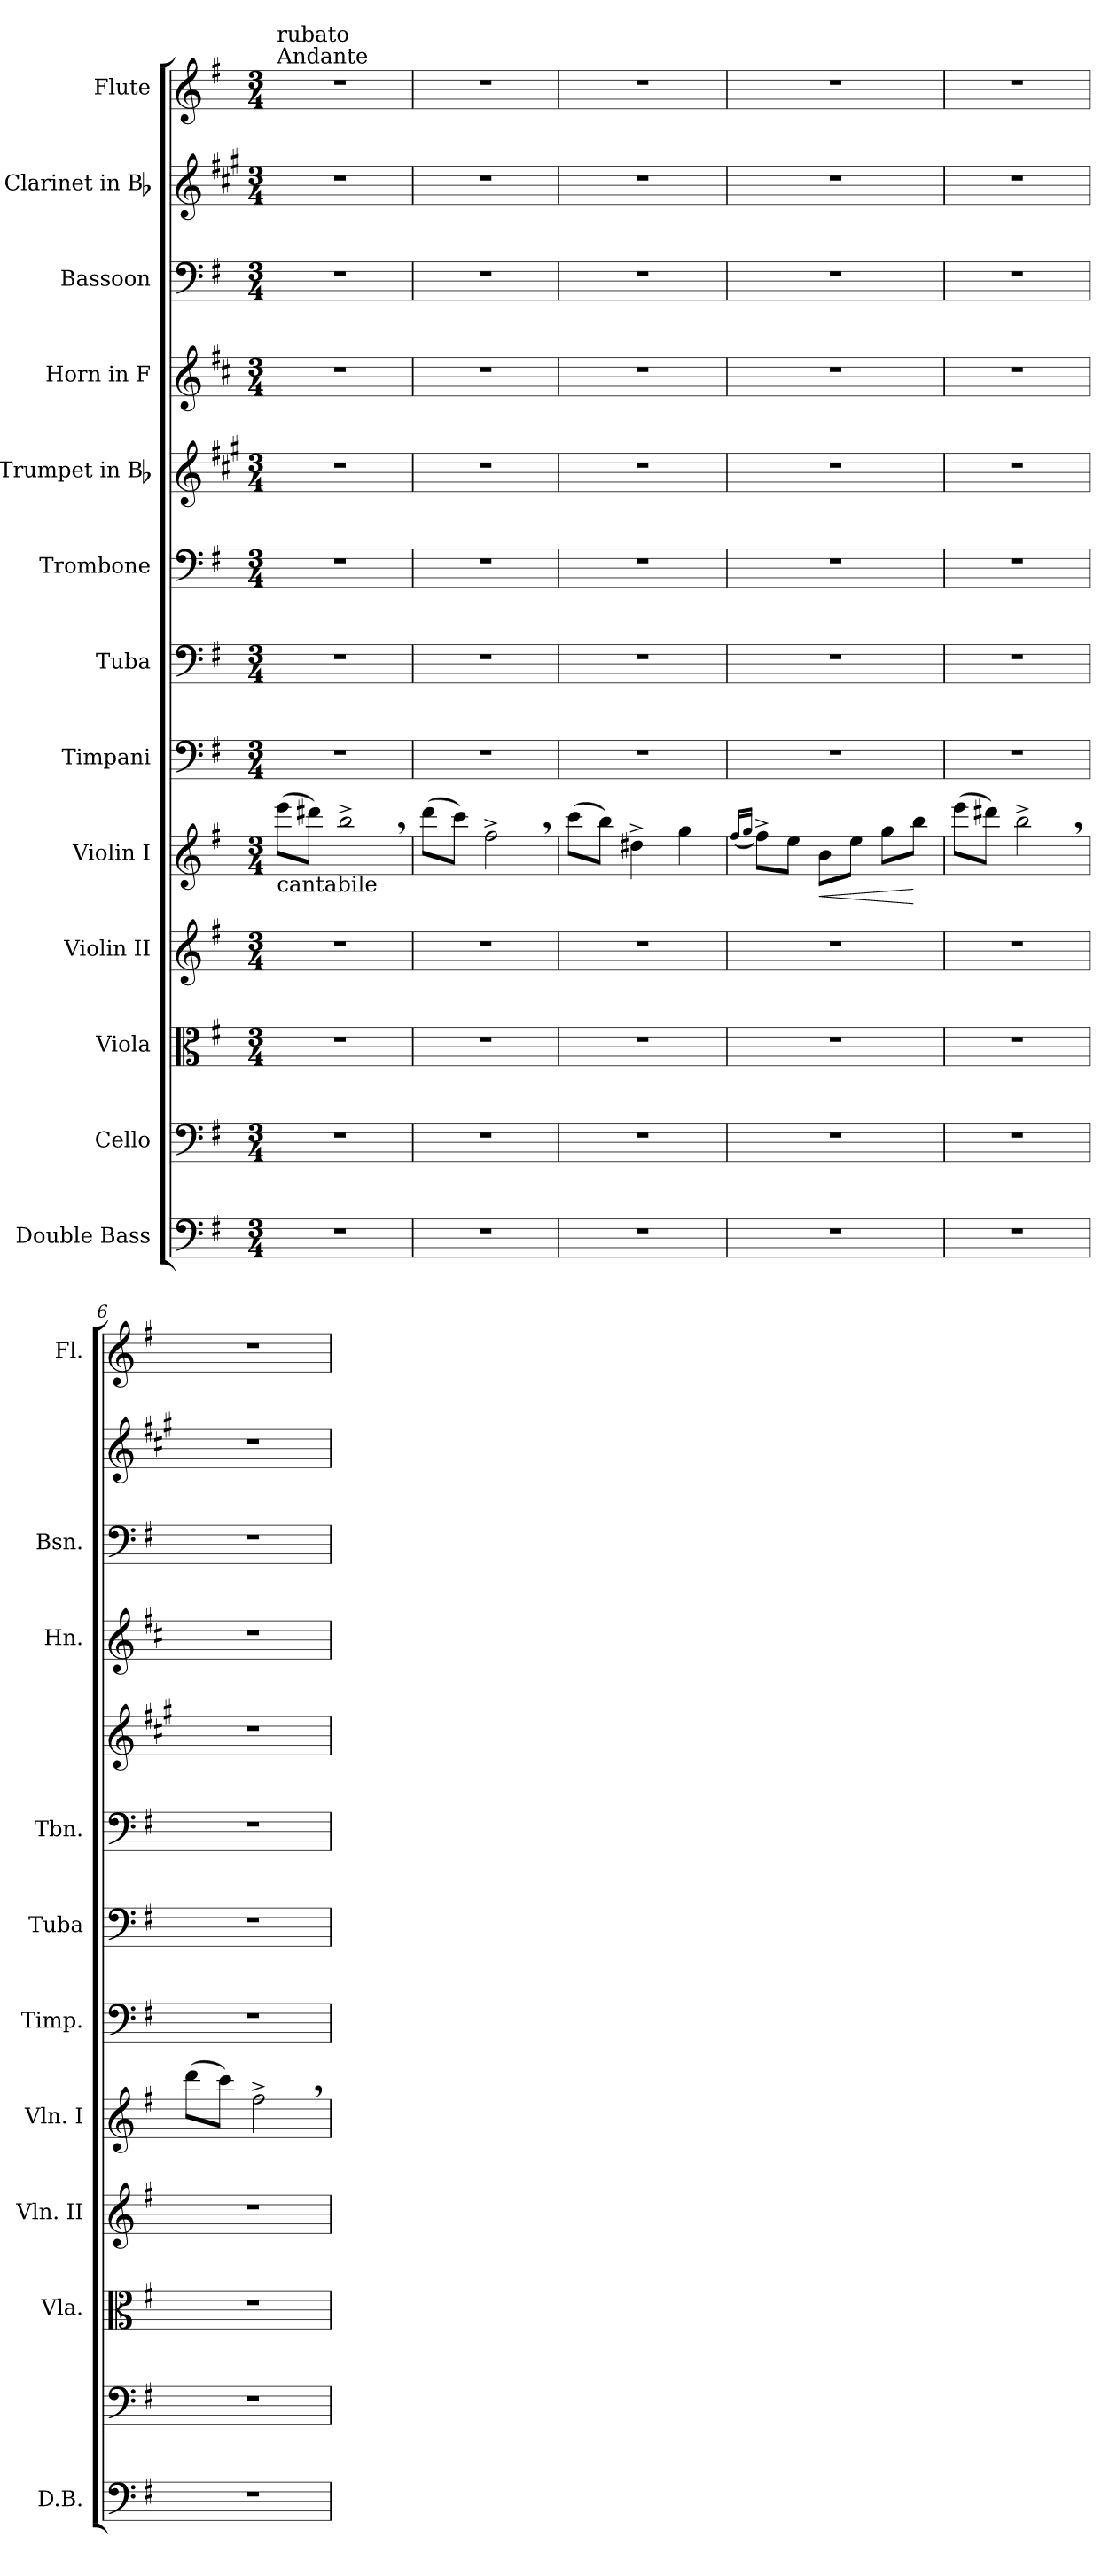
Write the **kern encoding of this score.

**kern	**kern	**kern	**kern	**kern	**dynam	**kern	**kern	**kern	**kern	**kern	**kern	**kern	**kern
*part13	*part12	*part11	*part10	*part9	*part9	*part8	*part7	*part6	*part5	*part4	*part3	*part2	*part1
*staff13	*staff12	*staff11	*staff10	*staff9	*staff9	*staff8	*staff7	*staff6	*staff5	*staff4	*staff3	*staff2	*staff1
*I"Double Bass	*I"Cello	*I"Viola	*I"Violin II	*I"Violin I	*	*I"Timpani	*I"Tuba	*I"Trombone	*I"Trumpet in Bb	*I"Horn in F	*I"Bassoon	*I"Clarinet in Bb	*I"Flute
*I'D.B.	*	*I'Vla.	*I'Vln. II	*I'Vln. I	*	*I'Timp.	*I'Tuba	*I'Tbn.	*	*I'Hn.	*I'Bsn.	*	*I'Fl.
*clefF4	*clefF4	*clefC3	*clefG2	*clefG2	*	*clefF4	*clefF4	*clefF4	*clefG2	*clefG2	*clefF4	*clefG2	*clefG2
*ITrd7c12	*	*	*	*	*	*	*	*	*ITrd1c2	*ITrd4c7	*	*ITrd1c2	*
*k[f#]	*k[f#]	*k[f#]	*k[f#]	*k[f#]	*	*k[f#]	*k[f#]	*k[f#]	*k[f#]	*k[f#]	*k[f#]	*k[f#]	*k[f#]
*G:	*G:	*G:	*G:	*G:	*	*G:	*G:	*G:	*G:	*G:	*G:	*G:	*G:
*M3/4	*M3/4	*M3/4	*M3/4	*M3/4	*	*M3/4	*M3/4	*M3/4	*M3/4	*M3/4	*M3/4	*M3/4	*M3/4
*MM84	*MM84	*MM84	*MM84	*MM84	*	*MM84	*MM84	*MM84	*MM84	*MM84	*MM84	*MM84	*MM84
=1	=1	=1	=1	=1	=1	=1	=1	=1	=1	=1	=1	=1	=1
!	!	!	!	!	!	!	!	!	!	!	!	!	!LO:TX:a:t=Andante
!	!	!	!	!	!	!	!	!	!	!	!	!	!LO:TX:a:t=rubato
!	!	!	!	!LO:TX:b:t=cantabile	!	!	!	!	!	!	!	!	!
2.r	2.r	2.r	2.r	(8eee\L	.	2.r	2.r	2.r	2.r	2.r	2.r	2.r	2.r
.	.	.	.	8ddd#X\J)	.	.	.	.	.	.	.	.	.
.	.	.	.	2bb^,\	.	.	.	.	.	.	.	.	.
=2	=2	=2	=2	=2	=2	=2	=2	=2	=2	=2	=2	=2	=2
2.r	2.r	2.r	2.r	(8ddd\L	.	2.r	2.r	2.r	2.r	2.r	2.r	2.r	2.r
.	.	.	.	8ccc\J)	.	.	.	.	.	.	.	.	.
.	.	.	.	2ff#^,\	.	.	.	.	.	.	.	.	.
=3	=3	=3	=3	=3	=3	=3	=3	=3	=3	=3	=3	=3	=3
2.r	2.r	2.r	2.r	(8ccc\L	.	2.r	2.r	2.r	2.r	2.r	2.r	2.r	2.r
.	.	.	.	8bb\J)	.	.	.	.	.	.	.	.	.
.	.	.	.	4dd#X^\	.	.	.	.	.	.	.	.	.
.	.	.	.	4gg\	.	.	.	.	.	.	.	.	.
=4	=4	=4	=4	=4	=4	=4	=4	=4	=4	=4	=4	=4	=4
.	.	.	.	(16qff#/LL	.	.	.	.	.	.	.	.	.
.	.	.	.	16qgg/JJ	.	.	.	.	.	.	.	.	.
2.r	2.r	2.r	2.r	8ff#^\L)	.	2.r	2.r	2.r	2.r	2.r	2.r	2.r	2.r
.	.	.	.	8ee\J	.	.	.	.	.	.	.	.	.
!	!	!	!	!	!LO:HP:b	!	!	!	!	!	!	!	!
.	.	.	.	8b\L	<	.	.	.	.	.	.	.	.
.	.	.	.	8ee\J	.	.	.	.	.	.	.	.	.
.	.	.	.	8gg\L	.	.	.	.	.	.	.	.	.
.	.	.	.	8bb\J	[	.	.	.	.	.	.	.	.
=5	=5	=5	=5	=5	=5	=5	=5	=5	=5	=5	=5	=5	=5
2.r	2.r	2.r	2.r	(8eee\L	.	2.r	2.r	2.r	2.r	2.r	2.r	2.r	2.r
.	.	.	.	8ddd#X\J)	.	.	.	.	.	.	.	.	.
.	.	.	.	2bb^,\	.	.	.	.	.	.	.	.	.
=6	=6	=6	=6	=6	=6	=6	=6	=6	=6	=6	=6	=6	=6
2.r	2.r	2.r	2.r	(8ddd\L	.	2.r	2.r	2.r	2.r	2.r	2.r	2.r	2.r
.	.	.	.	8ccc\J)	.	.	.	.	.	.	.	.	.
.	.	.	.	2ff#^,\	.	.	.	.	.	.	.	.	.
=	=	=	=	=	=	=	=	=	=	=	=	=	=
*-	*-	*-	*-	*-	*-	*-	*-	*-	*-	*-	*-	*-	*-
